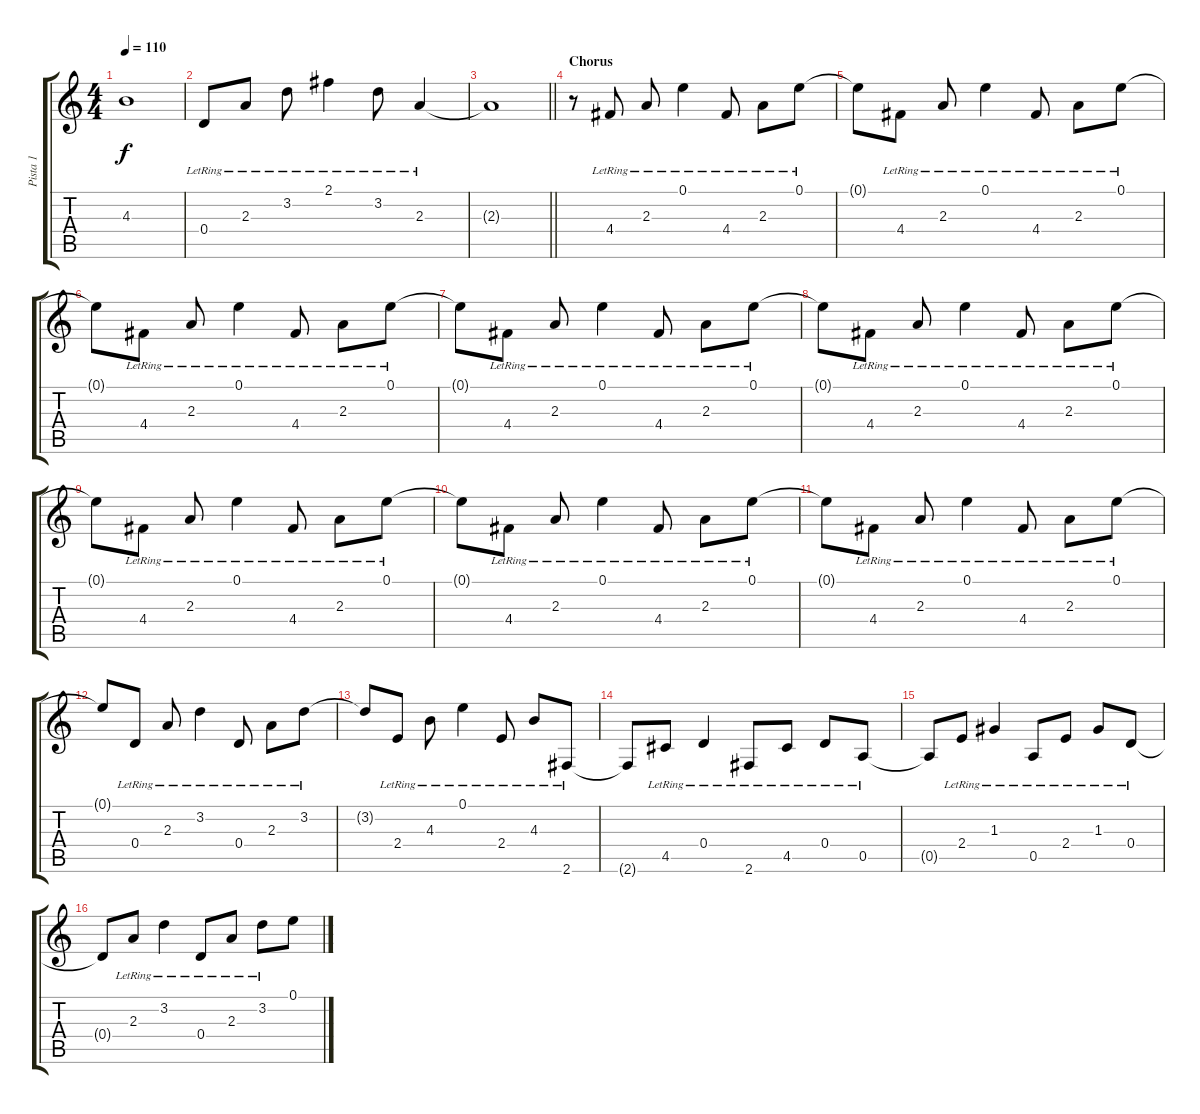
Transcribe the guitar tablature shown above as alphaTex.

\track ("Pista 1" "Pista 1") {instrument acousticguitarsteel}
\staff {score tabs}
\tuning (E4 B3 G3 D3 A2 E2) {hide}
\ts (4 4)
\tempo 110
\clef g2
\ks c
4.3{t}.1{dy f} |
0.4{lr}.8 2.3{lr}.8 3.2{lr}.8 2.1{lr}.4 3.2{lr}.8 2.3{lr}.4 |
\barLineRight lightlight
2.3{t}.1 |
\section ("" "Chorus")
r.8 4.4{lr}.8 2.3{lr}.8 0.1{lr}.4 4.4{lr}.8 2.3{lr}.8 0.1{lr}.8 |
0.1{t}.8 4.4{lr}.8 2.3{lr}.8 0.1{lr}.4 4.4{lr}.8 2.3{lr}.8 0.1{lr}.8 |
0.1{t}.8 4.4{lr}.8 2.3{lr}.8 0.1{lr}.4 4.4{lr}.8 2.3{lr}.8 0.1{lr}.8 |
0.1{t}.8 4.4{lr}.8 2.3{lr}.8 0.1{lr}.4 4.4{lr}.8 2.3{lr}.8 0.1{lr}.8 |
0.1{t}.8 4.4{lr}.8 2.3{lr}.8 0.1{lr}.4 4.4{lr}.8 2.3{lr}.8 0.1{lr}.8 |
0.1{t}.8 4.4{lr}.8 2.3{lr}.8 0.1{lr}.4 4.4{lr}.8 2.3{lr}.8 0.1{lr}.8 |
0.1{t}.8 4.4{lr}.8 2.3{lr}.8 0.1{lr}.4 4.4{lr}.8 2.3{lr}.8 0.1{lr}.8 |
0.1{t}.8 4.4{lr}.8 2.3{lr}.8 0.1{lr}.4 4.4{lr}.8 2.3{lr}.8 0.1{lr}.8 |
0.1{t}.8 0.4{lr}.8 2.3{lr}.8 3.2{lr}.4 0.4{lr}.8 2.3{lr}.8 3.2{lr}.8 |
3.2{t}.8 2.4{lr}.8 4.3{lr}.8 0.1{lr}.4 2.4{lr}.8 4.3{lr}.8 2.6{lr}.8 |
2.6{t}.8 4.5{lr}.8 0.4{lr}.4 2.6{lr}.8 4.5{lr}.8 0.4{lr}.8 0.5{lr}.8 |
0.5{t}.8 2.4{lr}.8 1.3{lr}.4 0.5{lr}.8 2.4{lr}.8 1.3{lr}.8 0.4{lr}.8 |
0.4{t}.8 2.3{lr}.8 3.2{lr}.4 0.4{lr}.8 2.3{lr}.8 3.2{lr}.8 0.1.8
